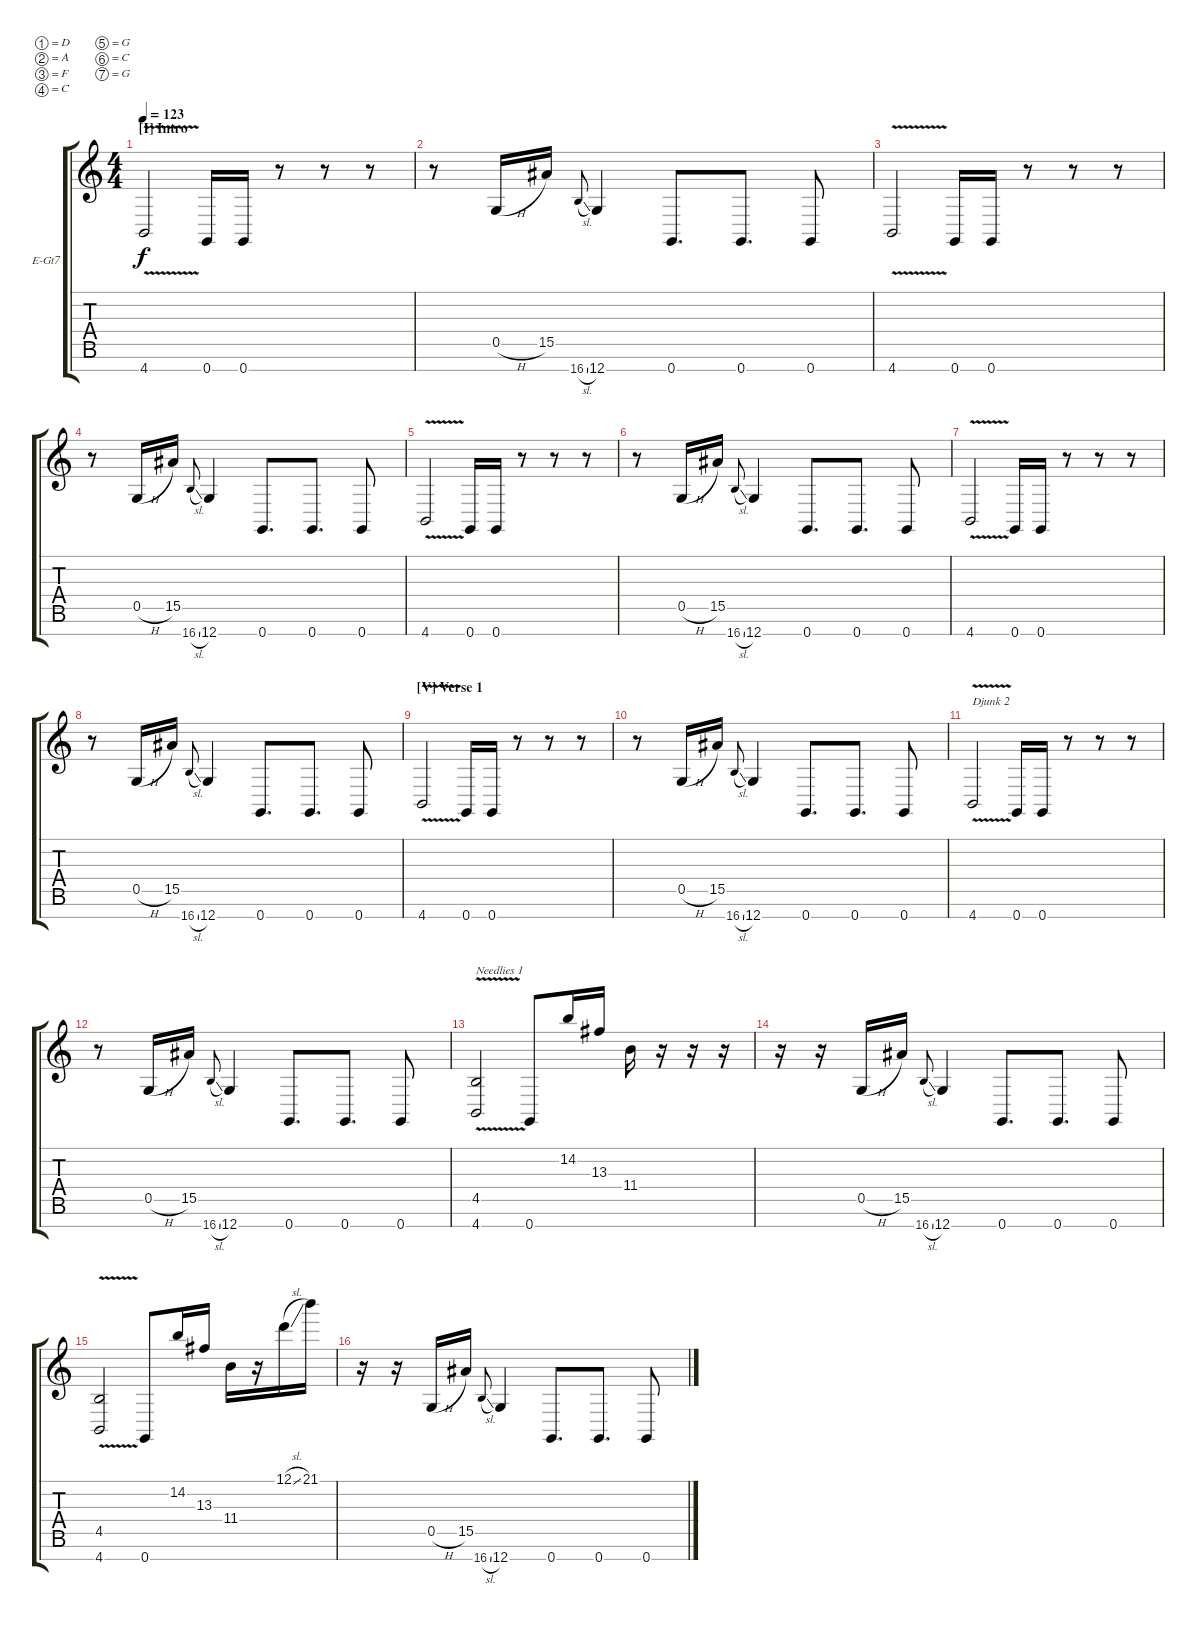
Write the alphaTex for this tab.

\defaultSystemsLayout 4
\bracketExtendMode groupsimilarinstruments
\firstSystemTrackNameOrientation horizontal
\otherSystemsTrackNameOrientation horizontal
\track ("Adesola" "E-Gt7") {instrument distortionguitar}
\staff {score tabs}
\tuning (D4 A3 F3 C3 G2 C2 G1)
\ts (4 4)
\section ("I" "Intro")
\tempo 123
\clef g2
\ks c
4.7{v}.2{dy f instrument distortionguitar} 0.7.16 0.7.16 r.8 r.8 r.8 |
r.8 0.5{h}.16 15.5.16 16.7{sl}.8{gr onbeat} 12.7.4 0.7.8{d} 0.7.8{d} 0.7.8 |
4.7{v}.2 0.7.16 0.7.16 r.8 r.8 r.8 |
r.8 0.5{h}.16 15.5.16 16.7{sl}.8{gr onbeat} 12.7.4 0.7.8{d} 0.7.8{d} 0.7.8 |
4.7{v}.2 0.7.16 0.7.16 r.8 r.8 r.8 |
r.8 0.5{h}.16 15.5.16 16.7{sl}.8{gr onbeat} 12.7.4 0.7.8{d} 0.7.8{d} 0.7.8 |
4.7{v}.2 0.7.16 0.7.16 r.8 r.8 r.8 |
r.8 0.5{h}.16 15.5.16 16.7{sl}.8{gr onbeat} 12.7.4 0.7.8{d} 0.7.8{d} 0.7.8 |
\section ("V" "Verse 1")
4.7{v}.2 0.7.16 0.7.16 r.8 r.8 r.8 |
r.8 0.5{h}.16 15.5.16 16.7{sl}.8{gr onbeat} 12.7.4 0.7.8{d} 0.7.8{d} 0.7.8 |
4.7{v}.2{txt "Djunk 2"} 0.7.16 0.7.16 r.8 r.8 r.8 |
r.8 0.5{h}.16 15.5.16 16.7{sl}.8{gr onbeat} 12.7.4 0.7.8{d} 0.7.8{d} 0.7.8 |
(4.7{v} 4.5{v}).2{txt "Needlies 1"} 0.7.8 14.2.16 13.3.16 11.4.16 r.16 r.16 r.16 |
r.16 r.16 0.5{h}.16 15.5.16 16.7{sl}.8{gr onbeat} 12.7.4 0.7.8{d} 0.7.8{d} 0.7.8 |
(4.7{v} 4.5{v}).2 0.7.8 14.2.16 13.3.16 11.4.16 r.16 12.1{sl}.16 21.1.16 |
r.16 r.16 0.5{h}.16 15.5.16 16.7{sl}.8{gr onbeat} 12.7.4 0.7.8{d} 0.7.8{d} 0.7.8
